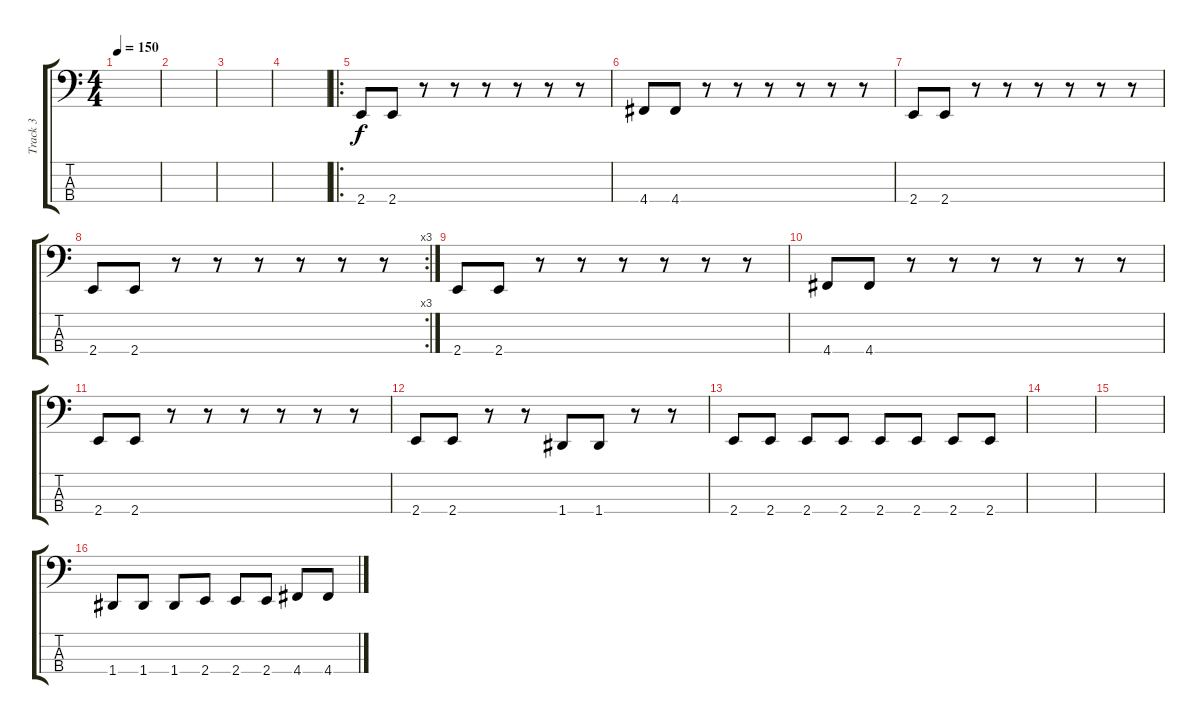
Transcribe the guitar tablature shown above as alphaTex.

\track ("Track 3" "Track 3") {instrument electricbassfinger}
\staff {score tabs}
\tuning (G2 D2 A1 D1) {hide}
\ts (4 4)
\tempo 150
\clef f4
\ks c
|
|
|
|
\ro
2.4.8 2.4.8 r.8 r.8 r.8 r.8 r.8 r.8 |
4.4.8 4.4.8 r.8 r.8 r.8 r.8 r.8 r.8 |
2.4.8 2.4.8 r.8 r.8 r.8 r.8 r.8 r.8 |
\rc 3
2.4.8 2.4.8 r.8 r.8 r.8 r.8 r.8 r.8 |
2.4.8 2.4.8 r.8 r.8 r.8 r.8 r.8 r.8 |
4.4.8 4.4.8 r.8 r.8 r.8 r.8 r.8 r.8 |
2.4.8 2.4.8 r.8 r.8 r.8 r.8 r.8 r.8 |
2.4.8 2.4.8 r.8 r.8 1.4.8 1.4.8 r.8 r.8 |
2.4.8 2.4.8 2.4.8 2.4.8 2.4.8 2.4.8 2.4.8 2.4.8 |
|
|
1.4.8 1.4.8 1.4.8 2.4.8 2.4.8 2.4.8 4.4.8 4.4.8
